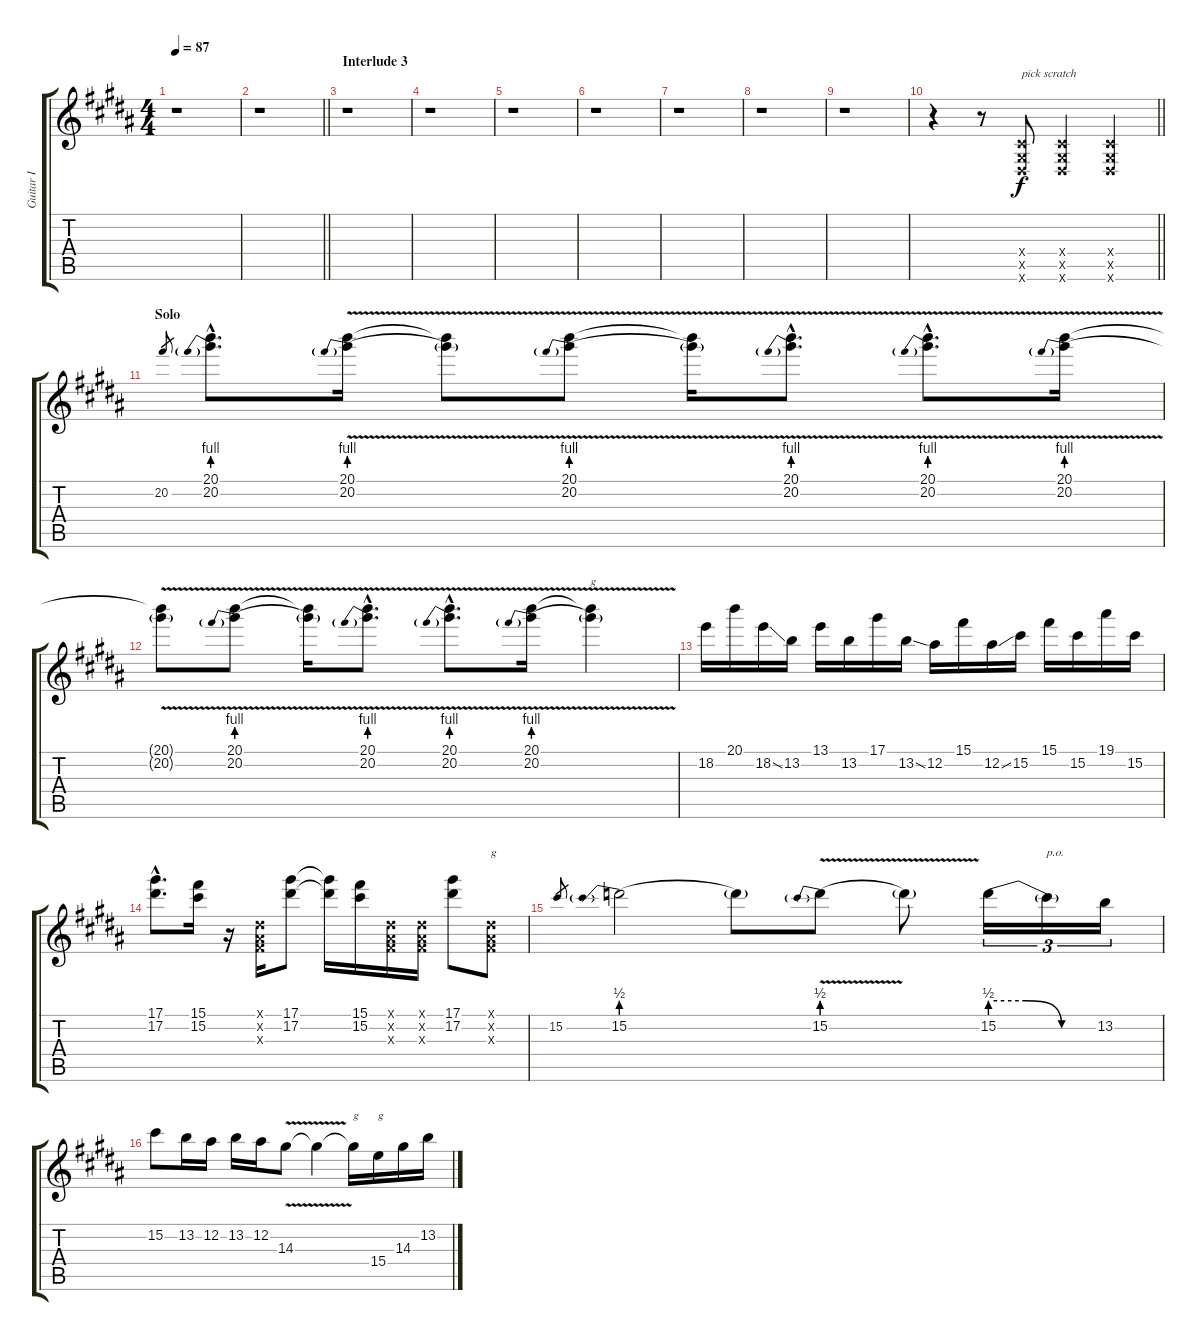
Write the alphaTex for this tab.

\track ("Guitar I" "Guitar I") {instrument distortionguitar}
\staff {score tabs}
\tuning (Eb4 Bb3 Gb3 Db3 Ab2 Eb2) {hide}
\ts (4 4)
\tempo 87
\clef g2
\ks b
r.1{dy f} |
\barLineRight lightlight
r.1 |
\section ("" "Interlude 3")
r.1 |
r.1 |
r.1 |
r.1 |
r.1 |
r.1 |
r.1 |
\barLineRight lightlight
r.4{volume 16 balance 8} r.8 (0.4{x} 0.5{x} 0.6{x}).8{txt "pick scratch"} (0.4{x} 0.5{x} 0.6{x}).4 (0.4{x} 0.5{x} 0.6{x}).4 |
\section ("" "Solo")
20.2.8{gr} (20.1{hac} 20.2{be (prebend 0 4 60 4) hac}).8{d} (20.1{v} 20.2{be (prebend 0 4 60 4) v}).16 (20.1{t} 20.2{t}).8 (20.1{v} 20.2{be (prebend 0 4 60 4) v}).8 (20.1{t} 20.2{t}).16 (20.1{v hac} 20.2{be (prebend 0 4 60 4) v hac}).8{d} (20.1{v hac} 20.2{be (prebend 0 4 60 4) v hac}).8{d} (20.1{v} 20.2{be (prebend 0 4 60 4) v}).16 |
(20.1{t} 20.2{t}).8 (20.1{v} 20.2{be (prebend 0 4 60 4) v}).8 (20.1{t} 20.2{t}).16 (20.1{v hac} 20.2{be (prebend 0 4 60 4) v hac}).8{d} (20.1{v hac} 20.2{be (prebend 0 4 60 4) v hac}).8{d} (20.1{v} 20.2{be (prebend 0 4 60 4) v}).16 (20.1{t} 20.2{t}).4{txt "g"} |
18.2.16 20.1.16 18.2{ss}.16 13.2.16 13.1.16 13.2.16 17.1.16 13.2{ss}.16 12.2.16 15.1.16 12.2{ss}.16 15.2.16 15.1.16 15.2.16 19.1.16 15.2.16 |
(17.1{hac} 17.2{hac}).8{d} (15.1 15.2).16 r.16 (0.1{x} 0.2{x} 0.3{x}).16 (17.1 17.2).8 (17.1{t} 17.2{t}).16 (15.1 15.2).16 (0.1{x} 0.2{x} 0.3{x}).16 (0.1{x} 0.2{x} 0.3{x}).16 (17.1 17.2).8 (0.1{x} 0.2{x} 0.3{x}).8{txt "g"} |
15.2.8{gr} 15.2{be (prebend 0 2 60 2)}.2 15.2{t}.8 15.2{be (prebend 0 2 60 2) v}.8 15.2{t}.8 15.2{be (custom 0 2 20 2 40 0 60 0)}.16{tu (3 2)} 15.2{t}.16{tu (3 2) txt "p.o."} 13.2.16{tu (3 2)} |
15.2.8 13.2.16 12.2.16 13.2.16 12.2.16 14.3{v}.8 14.3{t}.4 14.3{t}.16{txt "g"} 15.4.16{txt "g"} 14.3.16 13.2.16
